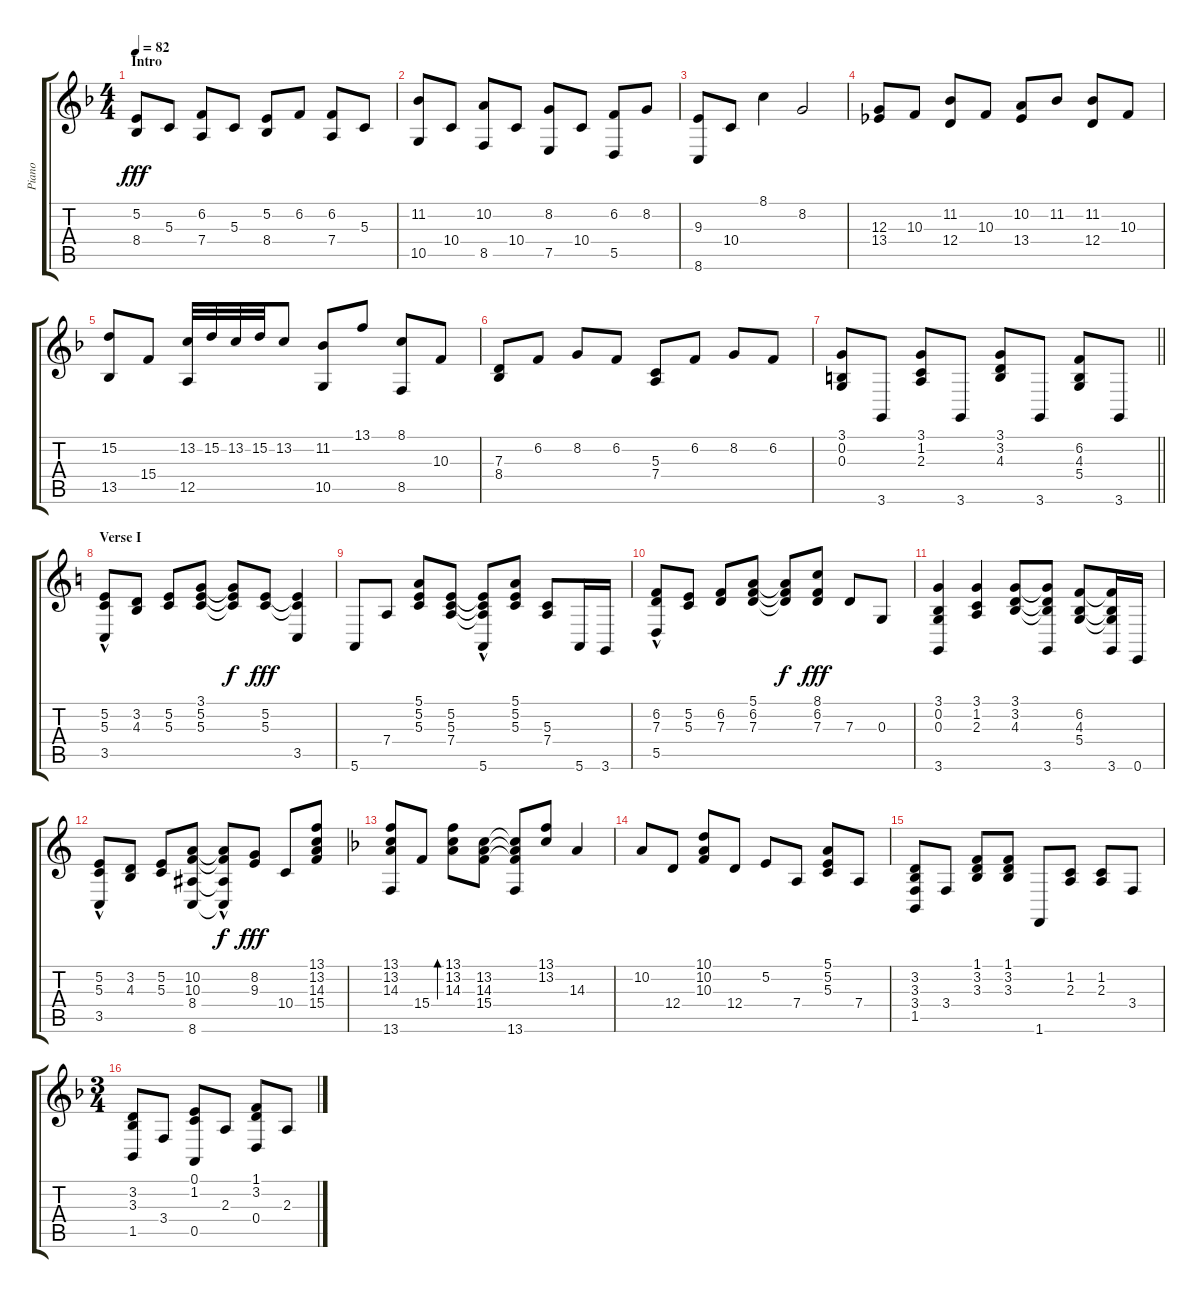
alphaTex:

\track ("Piano" "Piano") {instrument acousticgrandpiano}
\staff {score tabs}
\tuning (E4 B3 G3 D3 A2 E2) {hide}
\ts (4 4)
\section ("" "Intro")
\tempo 82
\clef g2
\ks f
(5.2 8.4).8{dy fff instrument acousticgrandpiano} 5.3.8 (6.2 7.4).8 5.3.8 (5.2 8.4).8 6.2.8 (6.2 7.4).8 5.3.8 |
(11.2 10.5).8 10.4.8 (10.2 8.5).8 10.4.8 (8.2 7.5).8 10.4.8 (6.2 5.5).8 8.2.8 |
(9.3 8.6).8 10.4.8 8.1.4 8.2.2 |
(12.3 13.4).8 10.3.8 (11.2 12.4).8 10.3.8 (10.2 13.4).8 11.2.8 (11.2 12.4).8 10.3.8 |
(15.2 13.5).8 15.4.8 (13.2 12.5).32 15.2.32 13.2.32 15.2.32 13.2.8 (11.2 10.5).8 13.1.8 (8.1 8.5).8 10.3.8 |
(7.3 8.4).8 6.2.8 8.2.8 6.2.8 (5.3 7.4).8 6.2.8 8.2.8 6.2.8 |
\barLineRight lightlight
(3.1 0.2 0.3).8 3.6.8 (3.1 1.2 2.3).8 3.6.8 (3.1 3.2 4.3).8 3.6.8 (6.2 4.3 5.4).8 3.6.8 |
\section ("" "Verse I")
\ks c
(5.2 5.3 3.5{hac}).8 (3.2 4.3).8 (5.2 5.3).8 (3.1 5.2 5.3).8 (3.1{t} 5.2{t} 5.3{t}).8{dy f} (5.2 5.3).8{dy fff} (5.2{t} 5.3{t} 3.5).4 |
5.6.8 7.4.8 (5.1 5.2 5.3).8 (5.2 5.3 7.4).8 (5.2{t} 5.3{t} 7.4{t} 5.6{hac}).8 (5.1 5.2 5.3).8 (5.3 7.4).8 5.6.16 3.6.16 |
(6.2 7.3 5.5{hac}).8 (5.2 5.3).8 (6.2 7.3).8 (5.1 6.2 7.3).8 (5.1{t} 6.2{t} 7.3{t}).8{dy f} (8.1 6.2 7.3).8{dy fff} 7.3.8 0.3.8 |
(3.1 0.2 0.3 3.6).4 (3.1 1.2 2.3).4 (3.1 3.2 4.3).8 (3.1{t} 3.2{t} 4.3{t} 3.6).8 (6.2 4.3 5.4).8 (6.2{t} 4.3{t} 5.4{t} 3.6).16 0.6.16 |
(5.2 5.3 3.5{hac}).8 (3.2 4.3).8 (5.2 5.3).8 (10.2 10.3 8.4 8.6).8 (10.2{t} 10.3{t} 8.4{t} 8.6{hac t}).8{dy f} (8.2 9.3).8{dy fff} 10.4.8 (13.1 13.2 14.3 15.4).8 |
\ks f
(13.1 13.2 14.3 13.6).8 15.4.8 (13.1 13.2 14.3).8{bd 240} (13.2 14.3 15.4).8 (13.2{t} 14.3{t} 15.4{t} 13.6).8 (13.1 13.2).8 14.3.4 |
10.2.8 12.4.8 (10.1 10.2 10.3).8 12.4.8 5.2.8 7.4.8 (5.1 5.2 5.3).8 7.4.8 |
(3.2 3.3 3.4 1.5).8 3.4.8 (1.1 3.2 3.3).8 (1.1 3.2 3.3).8 1.6.8 (1.2 2.3).8 (1.2 2.3).8 3.4.8 |
\ts (3 4)
(3.2 3.3 1.5).8 3.4.8 (0.1 1.2 0.5).8 2.3.8 (1.1 3.2 0.4).8 2.3.8
